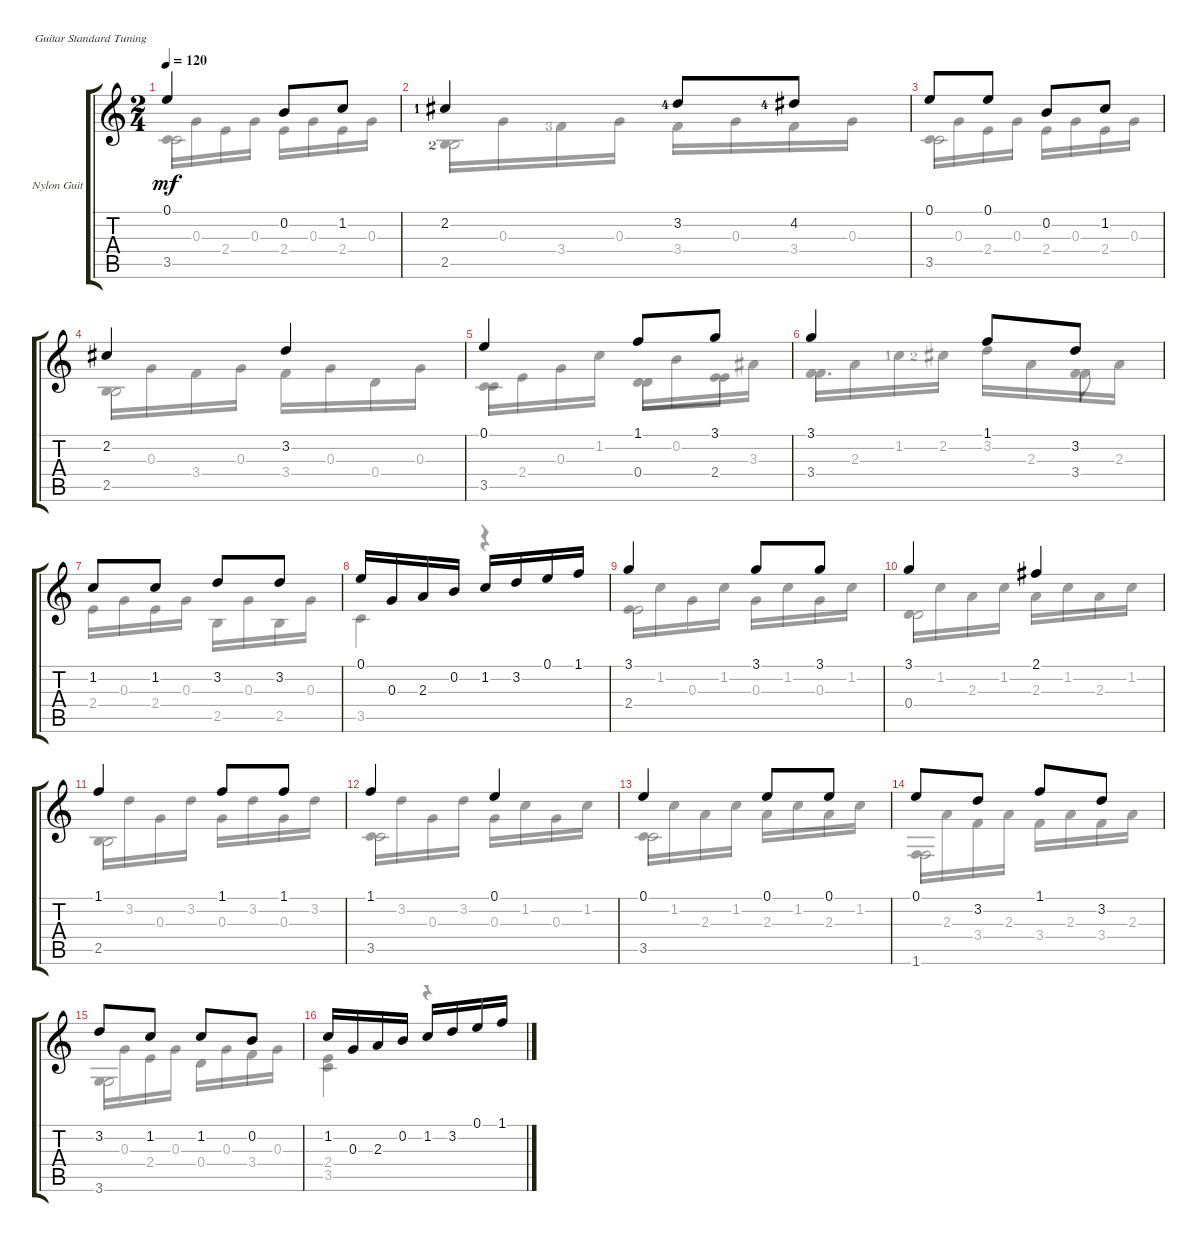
\defaultSystemsLayout 4
\bracketExtendMode groupsimilarinstruments
\firstSystemTrackNameOrientation horizontal
\otherSystemsTrackNameOrientation horizontal
\track ("Nylon Guitar" "Nylon Guit") {instrument acousticguitarsteel}
\staff {score tabs}
\tuning (E4 B3 G3 D3 A2 E2)
\voice
\ts (2 4)
\tempo 120
\clef g2
\ks c
0.1.4{dy mf} 0.2.8 1.2.8 |
2.2{lf 2}.4 3.2{lf 5}.8 4.2{lf 5}.8 |
0.1.8 0.1.8 0.2.8 1.2.8 |
2.2.4 3.2.4 |
0.1.4 1.1.8 3.1.8 |
3.1.4 1.1.8 3.2.8 |
1.2.8 1.2.8 3.2.8 3.2.8 |
0.1.16 0.3.16 2.3.16 0.2.16 1.2.16 3.2.16 0.1.16 1.1.16 |
3.1.4 3.1.8 3.1.8 |
3.1.4 2.1.4 |
1.1.4 1.1.8 1.1.8 |
1.1.4 0.1.4 |
0.1.4 0.1.8 0.1.8 |
0.1.8 3.2.8 1.1.8 3.2.8 |
3.2.8 1.2.8 1.2.8 0.2.8 |
1.2.16 0.3.16 2.3.16 0.2.16 1.2.16 3.2.16 0.1.16 1.1.16
\voice
\clef g2
\ottava regular
\simile none
\ks c
3.5.2{dy mf} |
2.5{lf 3}.2 |
3.5.2 |
2.5.2 |
3.5.4 0.4.8 2.4.8 |
3.4.4{d} 3.4.8 |
2.4.16 0.3.16 2.4.16 0.3.16 2.5.16 0.3.16 2.5.16 0.3.16 |
3.5.4 r.4 |
2.4.2 |
0.4.2 |
2.5.2 |
3.5.2 |
3.5.2 |
1.6.2 |
3.6.2 |
(3.5 2.4).4 r.4
\voice
\clef g2
\ottava regular
\simile none
\ks c
3.5.16{dy mf} 0.3.16 2.4.16 0.3.16 2.4.16 0.3.16 2.4.16 0.3.16 |
2.5{lf 3}.16 0.3.16 3.4{lf 4}.16 0.3.16 3.4.16 0.3.16 3.4.16 0.3.16 |
3.5.16 0.3.16 2.4.16 0.3.16 2.4.16 0.3.16 2.4.16 0.3.16 |
2.5.16 0.3.16 3.4.16 0.3.16 3.4.16 0.3.16 0.4.16 0.3.16 |
3.5.16 2.4.16 0.3.16 1.2.16 0.4.16 0.2.16 2.4.16 3.3.16 |
3.4.16 2.3.16 1.2{lf 2}.16 2.2{lf 3}.16 3.2.16 2.3.16 3.4.16 2.3.16 |
|
|
2.4.16 1.2.16 0.3.16 1.2.16 0.3.16 1.2.16 0.3.16 1.2.16 |
0.4.16 1.2.16 2.3.16 1.2.16 2.3.16 1.2.16 2.3.16 1.2.16 |
2.5.16 3.2.16 0.3.16 3.2.16 0.3.16 3.2.16 0.3.16 3.2.16 |
3.5.16 3.2.16 0.3.16 3.2.16 0.3.16 1.2.16 0.3.16 1.2.16 |
3.5.16 1.2.16 2.3.16 1.2.16 2.3.16 1.2.16 2.3.16 1.2.16 |
1.6.16 2.3.16 3.4.16 2.3.16 3.4.16 2.3.16 3.4.16 2.3.16 |
3.6.16 0.3.16 2.4.16 0.3.16 0.4.16 0.3.16 3.4.16 0.3.16 |
